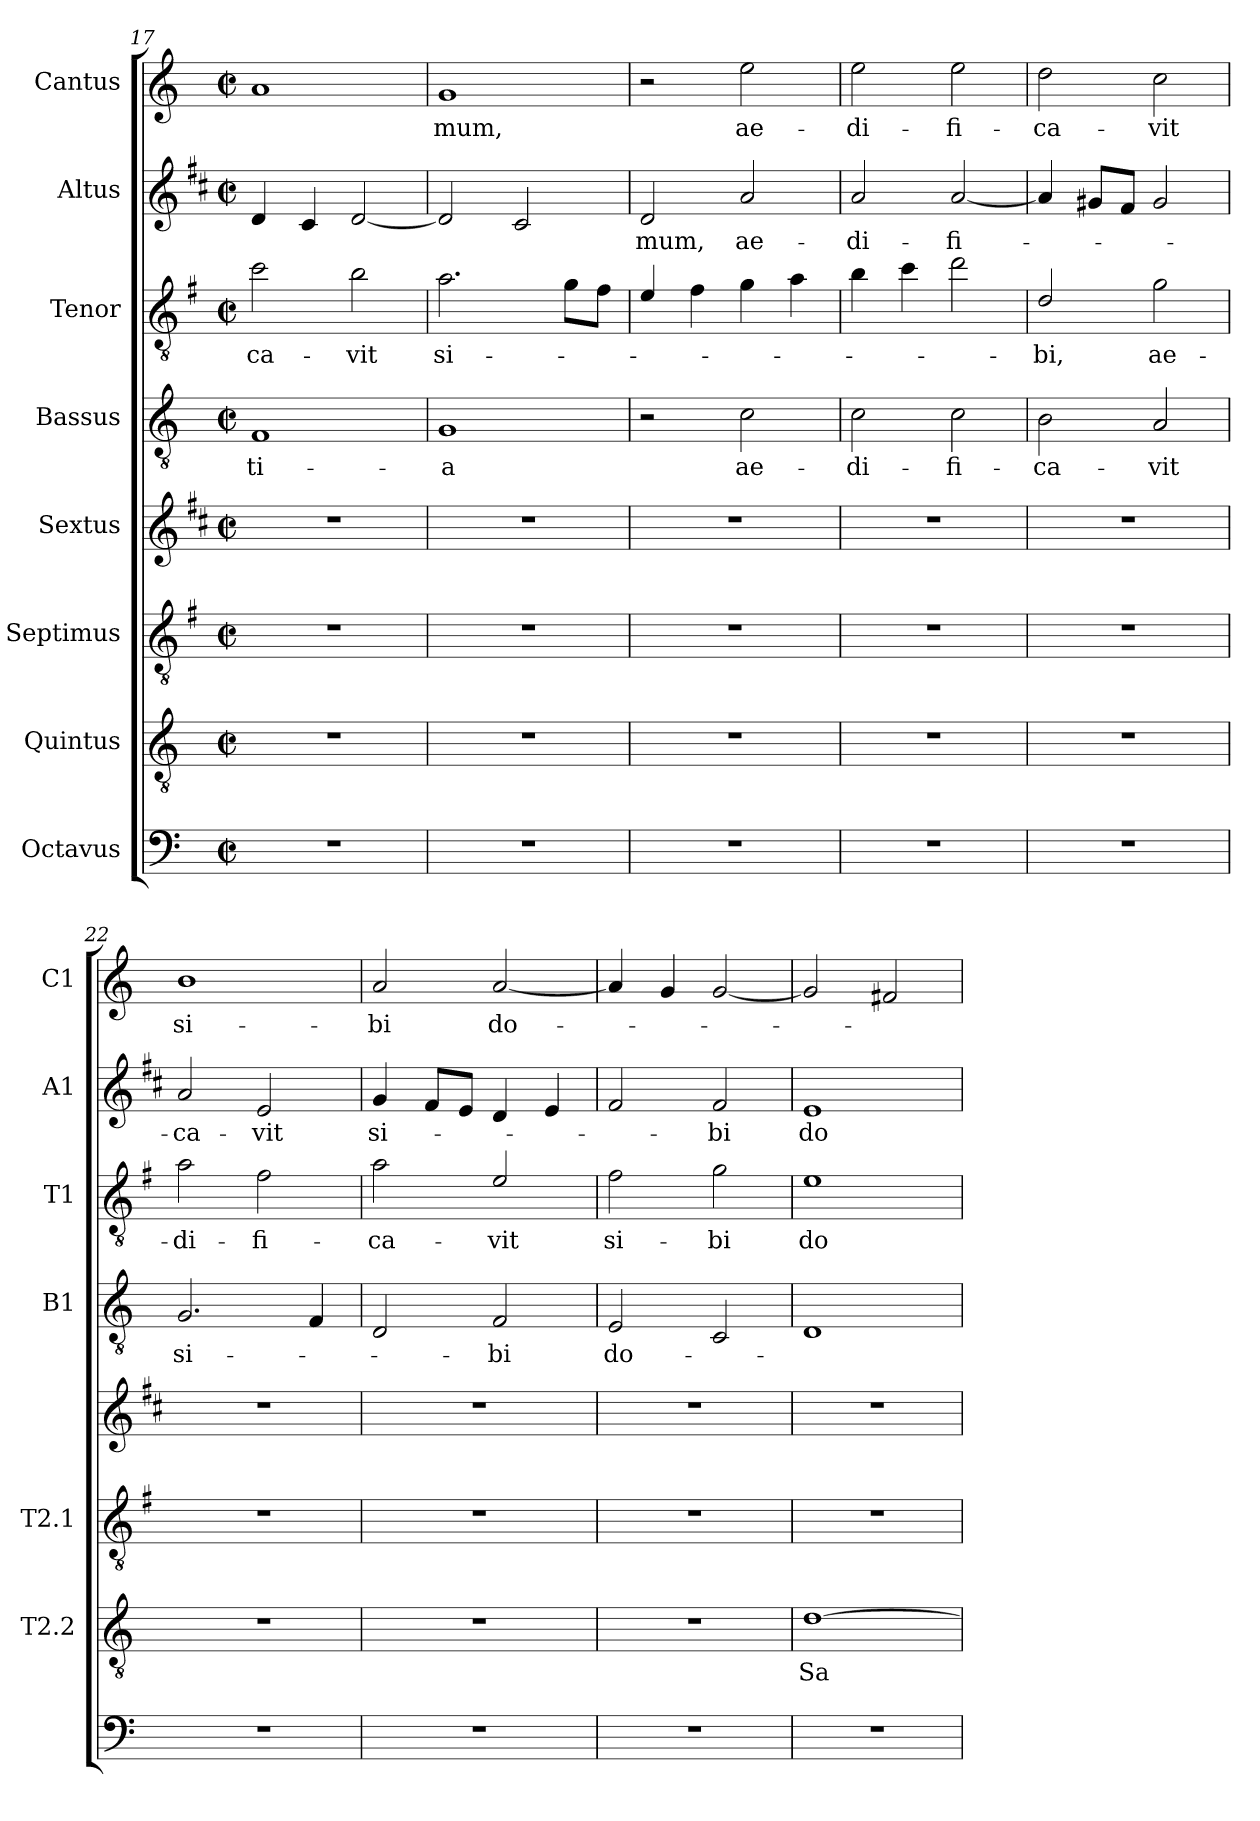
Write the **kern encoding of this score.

**kern	**kern	**text	**kern	**kern	**kern	**text	**kern	**text	**kern	**text	**kern	**text
*part8	*part7	*part7	*part6	*part5	*part4	*part4	*part3	*part3	*part2	*part2	*part1	*part1
*staff8	*staff7	*staff7	*staff6	*staff5	*staff4	*staff4	*staff3	*staff3	*staff2	*staff2	*staff1	*staff1
*I"Octavus	*I"Quintus	*	*I"Septimus	*I"Sextus	*I"Bassus	*	*I"Tenor	*	*I"Altus	*	*I"Cantus	*
*	*I'T2.2	*	*I'T2.1	*	*I'B1	*	*I'T1	*	*I'A1	*	*I'C1	*
*clefF4	*clefGv2	*	*clefGv2	*clefG2	*clefGv2	*	*clefGv2	*	*clefG2	*	*clefG2	*
*	*	*	*ITrd4c7	*ITrd1c2	*	*	*ITrd4c7	*	*ITrd1c2	*	*	*
*k[]	*k[]	*	*k[]	*k[]	*k[]	*	*k[]	*	*k[]	*	*k[]	*
*C:	*C:	*	*C:	*C:	*C:	*	*C:	*	*C:	*	*C:	*
*M2/2	*M2/2	*	*M2/2	*M2/2	*M2/2	*	*M2/2	*	*M2/2	*	*M2/2	*
*met(c|)	*met(c|)	*	*met(c|)	*met(c|)	*met(c|)	*	*met(c|)	*	*met(c|)	*	*met(c|)	*
=17	=17	=17	=17	=17	=17	=17	=17	=17	=17	=17	=17	=17
!	!	!	!	!	!	!LO:LY:b	!	!LO:LY:b	!	!	!	!
1r	1r	.	1r	1r	1F	-ti-	2f\	-ca-	4c/	.	1a	.
.	.	.	.	.	.	.	.	.	4B/	.	.	.
!	!	!	!	!	!	!	!	!LO:LY:b	!	!	!	!
.	.	.	.	.	.	.	2e\	-vit	[2c/	.	.	.
=18	=18	=18	=18	=18	=18	=18	=18	=18	=18	=18	=18	=18
!	!	!	!	!	!	!LO:LY:b	!	!LO:LY:b	!	!	!	!LO:LY:b
1r	1r	.	1r	1r	1G	-a	2.d\	si-	2c/]	.	1g	-mum,
.	.	.	.	.	.	.	.	.	2B/	.	.	.
.	.	.	.	.	.	.	8c\L	.	.	.	.	.
.	.	.	.	.	.	.	8B\J	.	.	.	.	.
=19	=19	=19	=19	=19	=19	=19	=19	=19	=19	=19	=19	=19
!	!	!	!	!	!	!	!	!	!	!LO:LY:b	!	!
1r	1r	.	1r	1r	2r	.	4A/	.	2c/	-mum,	2r	.
.	.	.	.	.	.	.	4B\	.	.	.	.	.
!	!	!	!	!	!	!LO:LY:b	!	!	!	!LO:LY:b	!	!LO:LY:b
.	.	.	.	.	2c\	ae-	4c\	.	2g/	ae-	2ee\	ae-
.	.	.	.	.	.	.	4d\	.	.	.	.	.
=20	=20	=20	=20	=20	=20	=20	=20	=20	=20	=20	=20	=20
!	!	!	!	!	!	!LO:LY:b	!	!	!	!LO:LY:b	!	!LO:LY:b
1r	1r	.	1r	1r	2c\	-di-	4e\	.	2g/	-di-	2ee\	-di-
.	.	.	.	.	.	.	4f\	.	.	.	.	.
!	!	!	!	!	!	!LO:LY:b	!	!	!	!LO:LY:b	!	!LO:LY:b
.	.	.	.	.	2c\	-fi-	2g\	.	[2g/	-fi-	2ee\	-fi-
=21	=21	=21	=21	=21	=21	=21	=21	=21	=21	=21	=21	=21
!	!	!	!	!	!	!LO:LY:b	!	!LO:LY:b	!	!	!	!LO:LY:b
1r	1r	.	1r	1r	2B\	-ca-	2G/	-bi,	4g/]	.	2dd\	-ca-
.	.	.	.	.	.	.	.	.	8f#X/L	.	.	.
.	.	.	.	.	.	.	.	.	8e/J	.	.	.
!	!	!	!	!	!	!LO:LY:b	!	!LO:LY:b	!	!	!	!LO:LY:b
.	.	.	.	.	2A/	-vit	2c\	ae-	2f#/	.	2cc\	-vit
=22	=22	=22	=22	=22	=22	=22	=22	=22	=22	=22	=22	=22
!	!	!	!	!	!	!LO:LY:b	!	!LO:LY:b	!	!LO:LY:b	!	!LO:LY:b
1r	1r	.	1r	1r	2.G/	si-	2d\	-di-	2g/	-ca-	1b	si-
!	!	!	!	!	!	!	!	!LO:LY:b	!	!LO:LY:b	!	!
.	.	.	.	.	.	.	2B\	-fi-	2d/	-vit	.	.
.	.	.	.	.	4F/	.	.	.	.	.	.	.
!!LO:PB:g=z
=23	=23	=23	=23	=23	=23	=23	=23	=23	=23	=23	=23	=23
!	!	!	!	!	!	!	!	!LO:LY:b	!	!LO:LY:b	!	!LO:LY:b
1r	1r	.	1r	1r	2D/	.	2d\	-ca-	4f/	si-	2a/	-bi
.	.	.	.	.	.	.	.	.	8e/L	.	.	.
.	.	.	.	.	.	.	.	.	8d/J	.	.	.
!	!	!	!	!	!	!LO:LY:b	!	!LO:LY:b	!	!	!	!LO:LY:b
.	.	.	.	.	2F/	-bi	2A/	-vit	4c/	.	[2a/	do-
.	.	.	.	.	.	.	.	.	4d/	.	.	.
=24	=24	=24	=24	=24	=24	=24	=24	=24	=24	=24	=24	=24
!	!	!	!	!	!	!LO:LY:b	!	!LO:LY:b	!	!	!	!
1r	1r	.	1r	1r	2E/	do-	2B\	si-	2e/	.	4a/]	.
.	.	.	.	.	.	.	.	.	.	.	4g/	.
!	!	!	!	!	!	!	!	!LO:LY:b	!	!LO:LY:b	!	!
.	.	.	.	.	2C/	.	2c\	-bi	2e/	-bi	[2g/	.
=25	=25	=25	=25	=25	=25	=25	=25	=25	=25	=25	=25	=25
!	!	!LO:LY:b	!	!	!	!	!	!LO:LY:b	!	!LO:LY:b	!	!
1r	[1d	Sa-	1r	1r	1D	.	1A	do-	1d	do-	2g/]	.
.	.	.	.	.	.	.	.	.	.	.	2f#X/	.
=	=	=	=	=	=	=	=	=	=	=	=	=
*-	*-	*-	*-	*-	*-	*-	*-	*-	*-	*-	*-	*-
